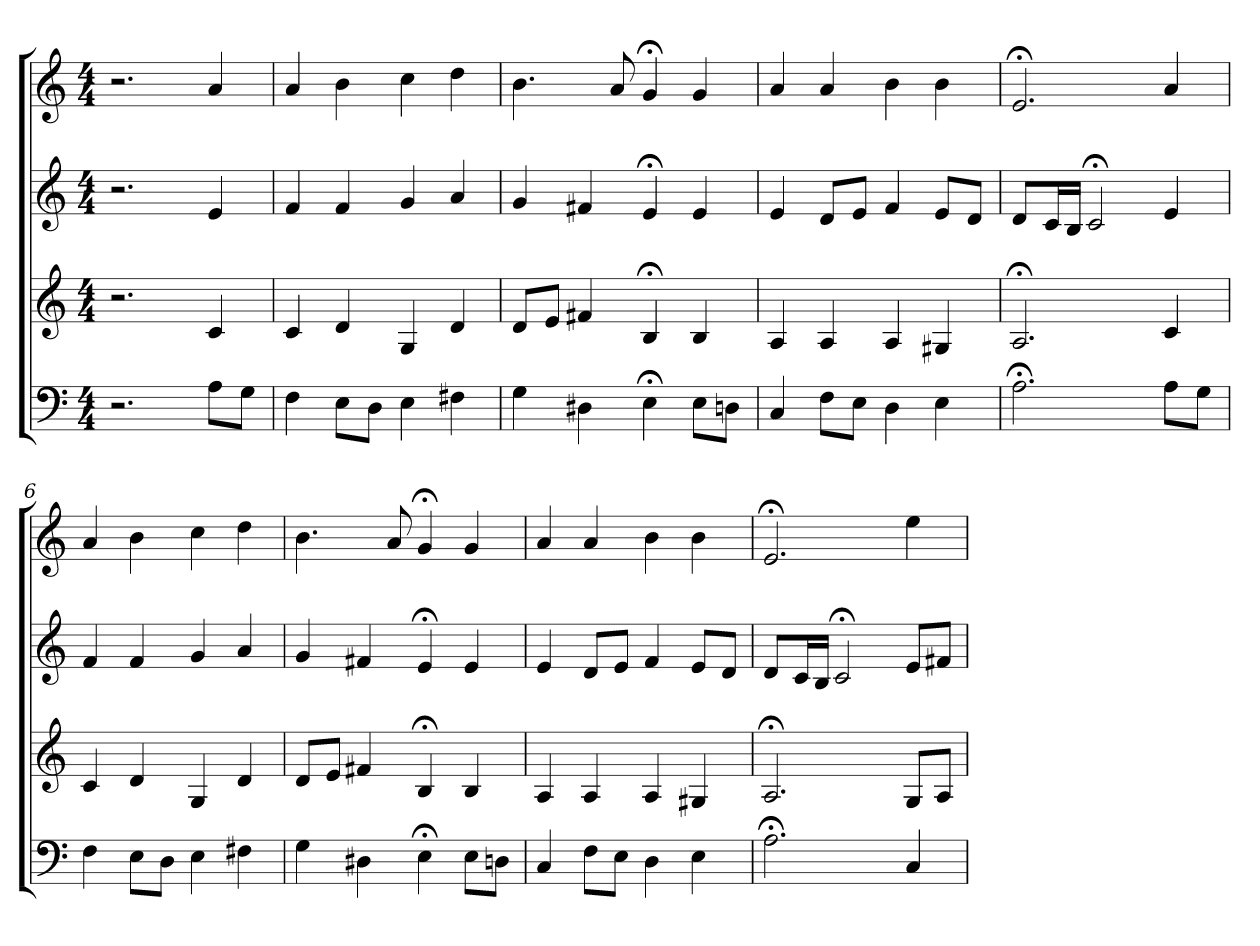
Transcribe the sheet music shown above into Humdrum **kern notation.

**kern	**kern	**kern	**kern
*part4	*part3	*part2	*part1
*staff4	*staff3	*staff2	*staff1
*clefF4	*clefG2	*clefG2	*clefG2
*M4/4	*M4/4	*M4/4	*M4/4
=1	=1	=1	=1
2.r	2.r	2.r	2.r
8A\L	4c	4e	4a
8G\J	.	.	.
=2	=2	=2	=2
4F	4c	4f	4a
8E\L	4d	4f	4b
8D\J	.	.	.
4E	4G	4g	4cc
4F#X	4d	4a	4dd
=3	=3	=3	=3
4G	8d/L	4g	4.b
.	8e/J	.	.
4D#X	4f#X	4f#X	.
.	.	.	8a
4E;<	4B;<	4e;<	4g;<
8E\L	4B	4e	4g
8Dn\J	.	.	.
=4	=4	=4	=4
4C	4A	4e	4a
8F\L	4A	8d/L	4a
8E\J	.	8e/J	.
4D	4A	4f	4b
4E	4G#X	8e/L	4b
.	.	8d/J	.
=5	=5	=5	=5
2.A;<	2.A;<	8d/L	2.e;<
.	.	16c/L	.
.	.	16B/JJ	.
.	.	2c;<	.
8A\L	4c	4e	4a
8G\J	.	.	.
=6	=6	=6	=6
4F	4c	4f	4a
8E\L	4d	4f	4b
8D\J	.	.	.
4E	4G	4g	4cc
4F#X	4d	4a	4dd
=7	=7	=7	=7
4G	8d/L	4g	4.b
.	8e/J	.	.
4D#X	4f#X	4f#X	.
.	.	.	8a
4E;<	4B;<	4e;<	4g;<
8E\L	4B	4e	4g
8Dn\J	.	.	.
=8	=8	=8	=8
4C	4A	4e	4a
8F\L	4A	8d/L	4a
8E\J	.	8e/J	.
4D	4A	4f	4b
4E	4G#X	8e/L	4b
.	.	8d/J	.
=9	=9	=9	=9
2.A;<	2.A;<	8d/L	2.e;<
.	.	16c/L	.
.	.	16B/JJ	.
.	.	2c;<	.
4C	8G/L	8e/L	4ee
.	8A/J	8f#X/J	.
=	=	=	=
*-	*-	*-	*-
